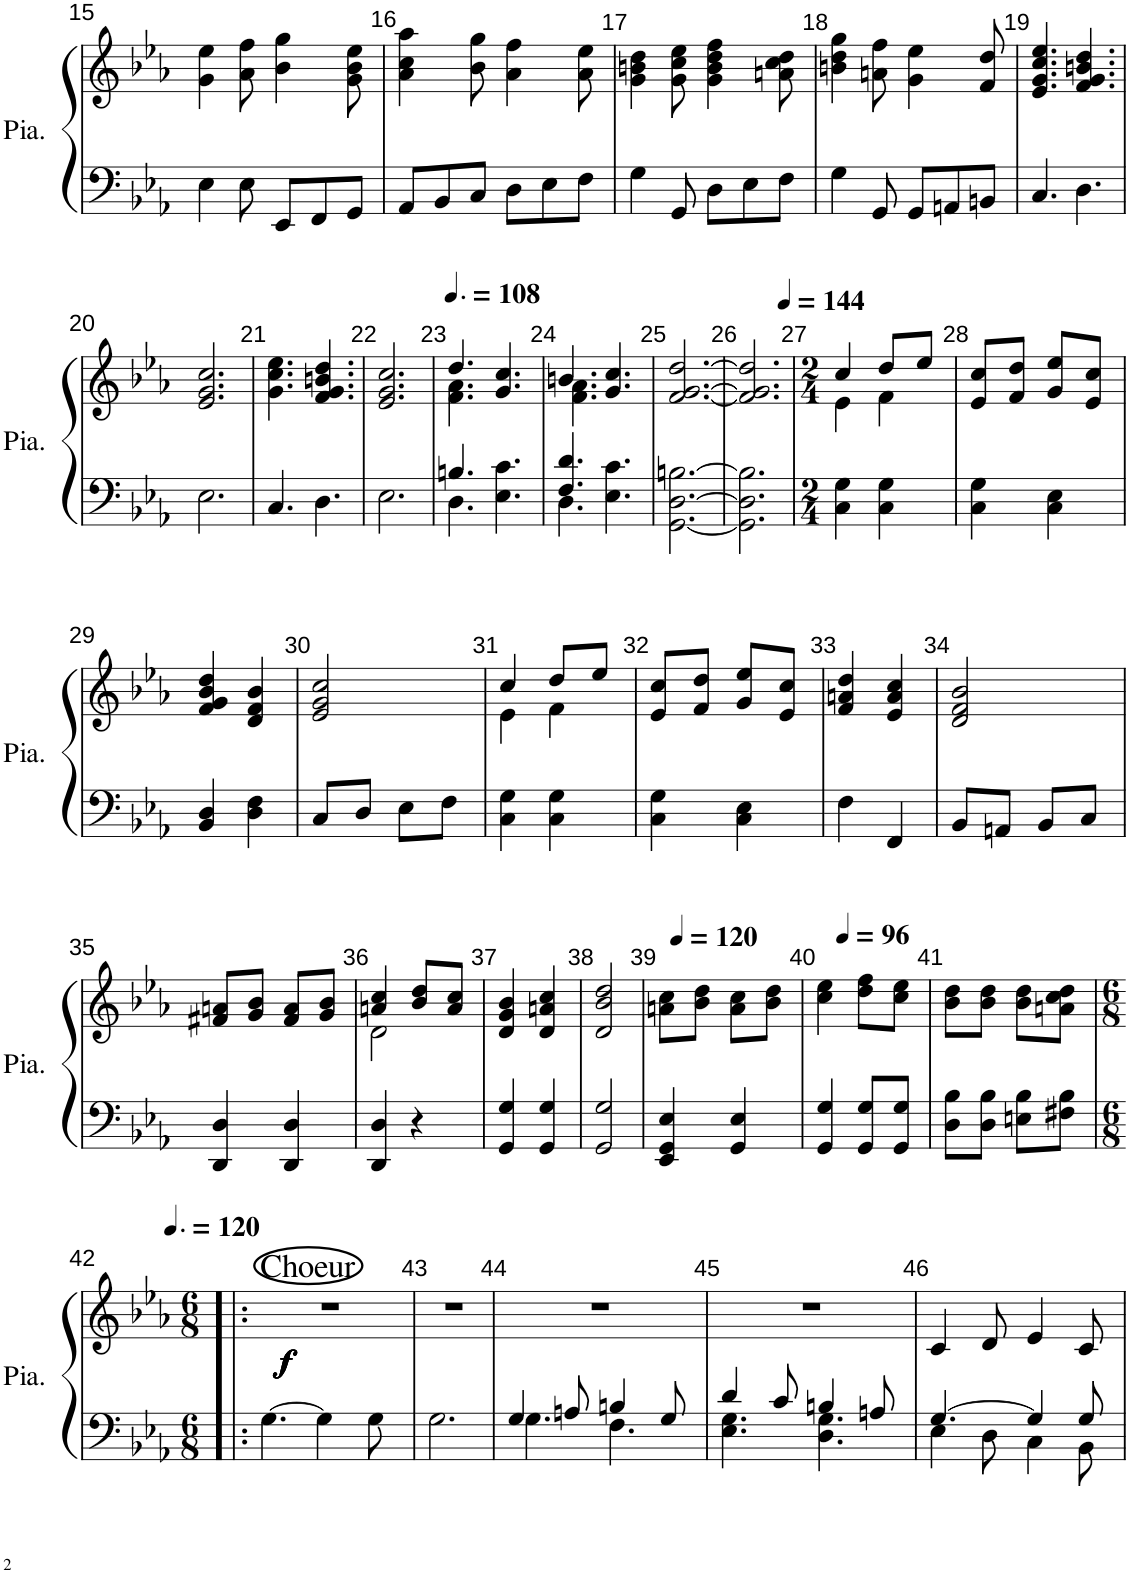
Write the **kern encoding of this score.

**kern	**kern	**dynam
*part1	*part1	*part1
*staff2	*staff1	*staff1/2
*I"Piano	*	*
*I'Pia.	*	*
!!LO:PB:g=z
*clefF4	*clefG2	*
*k[b-e-a-]	*k[b-e-a-]	*
*M6/8	*M6/8	*
=15	=15	=15
4E-\	4g\ 4ee-\	.
8E-\	8a-\ 8ff\	.
8EE-/L	4b-\ 4gg\	.
8FF/	.	.
8GG/J	8g\ 8b-\ 8ee-\	.
=16	=16	=16
8AA-/L	4a-\ 4cc\ 4aa-\	.
8BB-/	.	.
8C/J	8b-\ 8gg\	.
8D\L	4a-\ 4ff\	.
8E-\	.	.
8F\J	8a-\ 8ee-\	.
=17	=17	=17
4G\	4g\ 4bn\ 4dd\	.
8GG/	8g\ 8cc\ 8ee-\	.
8D\L	4g\ 4b\ 4dd\ 4ff\	.
8E-\	.	.
8F\J	8an\ 8cc\ 8dd\	.
=18	=18	=18
4G\	4bn\ 4dd\ 4gg\	.
8GG/	8an\ 8ff\	.
8GG/L	4g\ 4ee-\	.
8AAn/	.	.
8BBn/J	8f/ 8dd/	.
=19	=19	=19
4.C/	4.e-/ 4.g/ 4.cc/ 4.ee-/	.
4.D\	4.f/ 4.g/ 4.bn/ 4.dd/	.
!!LO:LB:g=z
=20	=20	=20
2.E-\	2.e-/ 2.g/ 2.cc/	.
=21	=21	=21
4.C/	4.g\ 4.cc\ 4.ee-\	.
4.D\	4.f/ 4.g/ 4.bn/ 4.dd/	.
=22	=22	=22
2.E-\	2.e-/ 2.g/ 2.cc/	.
=23	=23	=23
*	*MM162	*
*^	*^	*
4.Bn/	4.D\	4.dd/	4.f\ 4.a-\	.
4.E-\ 4.c\	4.ryy	4.g/ 4.cc/	4.ryy	.
=24	=24	=24	=24	=24
4.F/ 4.d/	4.D\	4.bn/	4.f\ 4.a-\	.
4.E-\ 4.c\	4.ryy	4.g/ 4.cc/	4.ryy	.
*v	*v	*	*	*
*	*v	*v	*
=25	=25	=25
[2.GG\ [2.D\ [2.Bn\	[2.f/ [2.g/ [2.dd/	.
=26	=26	=26
2.GG\] 2.D\] 2.B\]	2.f/] 2.g/] 2.dd/]	.
=27	=27	=27
*M2/4	*M2/4	*
*	*MM144	*
*	*^	*
4C\ 4G\	4cc/	4e-\	.
4C\ 4G\	8dd/L	4f\	.
.	8ee-/J	.	.
*	*v	*v	*
=28	=28	=28
4C\ 4G\	8e-/ 8cc/L	.
.	8f/ 8dd/J	.
4C\ 4E-\	8g/ 8ee-/L	.
.	8e-/ 8cc/J	.
!!LO:LB:g=z
=29	=29	=29
4BB-/ 4D/	4f/ 4g/ 4b-/ 4dd/	.
4D\ 4F\	4d/ 4f/ 4b-/	.
=30	=30	=30
8C/L	2e-/ 2g/ 2cc/	.
8D/J	.	.
8E-\L	.	.
8F\J	.	.
=31	=31	=31
*	*^	*
4C\ 4G\	4cc/	4e-\	.
4C\ 4G\	8dd/L	4f\	.
.	8ee-/J	.	.
*	*v	*v	*
=32	=32	=32
4C\ 4G\	8e-/ 8cc/L	.
.	8f/ 8dd/J	.
4C\ 4E-\	8g/ 8ee-/L	.
.	8e-/ 8cc/J	.
=33	=33	=33
4F\	4f/ 4an/ 4dd/	.
4FF/	4e-/ 4a/ 4cc/	.
=34	=34	=34
8BB-/L	2d/ 2f/ 2b-/	.
8AAn/J	.	.
8BB-/L	.	.
8C/J	.	.
!!LO:LB:g=z
=35	=35	=35
4DD/ 4D/	8f#X/ 8an/L	.
.	8g/ 8b-/J	.
4DD/ 4D/	8f#/ 8a/L	.
.	8g/ 8b-/J	.
=36	=36	=36
*	*^	*
4DD/ 4D/	4an/ 4cc/	2d\	.
4r	8b-/ 8dd/L	.	.
.	8a/ 8cc/J	.	.
*	*v	*v	*
=37	=37	=37
4GG/ 4G/	4d/ 4g/ 4b-/	.
4GG/ 4G/	4d/ 4an/ 4cc/	.
=38	=38	=38
2GG/ 2G/	2d/ 2b-/ 2dd/	.
=39	=39	=39
*	*MM120	*
4EE-/ 4GG/ 4E-/	8an\ 8cc\L	.
.	8b-\ 8dd\J	.
4GG/ 4E-/	8a\ 8cc\L	.
.	8b-\ 8dd\J	.
=40	=40	=40
4GG/ 4G/	4cc\ 4ee-\	.
*	*MM96	*
8GG/ 8G/L	8dd\ 8ff\L	.
8GG/ 8G/J	8cc\ 8ee-\J	.
=41	=41	=41
8D\ 8B-\L	8b-\ 8dd\L	.
8D\ 8B-\J	8b-\ 8dd\J	.
8En\ 8B-\L	8b-\ 8dd\L	.
8F#X\ 8B-\J	8an\ 8cc\ 8dd\J	.
!!LO:LB:g=z
=42!|:	=42!|:	=42!|:
*M6/8	*M6/8	*
*	*MM180	*
!	!LO:TX:a:t=Choeur	!
!	!	!LO:DY:b
!	!	!LO:DY:n=1:b
!	!	!LO:DY:n=2:b
!	!	!LO:DY:n=3:b
!	!	!LO:DY:n=4:b
[4.G\	2.r	f f f f f
4G\]	.	.
8G\	.	.
=43	=43	=43
2.G\	2.r	.
=44	=44	=44
*^	*	*
4G/	4.G\	2.r	.
8An/	.	.	.
4Bn/	4.F\	.	.
8G/	.	.	.
=45	=45	=45	=45
4d/	4.E-\ 4.G\	2.r	.
8c/	.	.	.
4Bn/	4.D\ 4.G\	.	.
8An/	.	.	.
=46	=46	=46	=46
[4.G/	4E-\	4c/	.
.	8D\	8d/	.
4G/]	4C\	4e-/	.
8G/	8BB-\	8c/	.
*v	*v	*	*
=	=	=
*-	*-	*-
